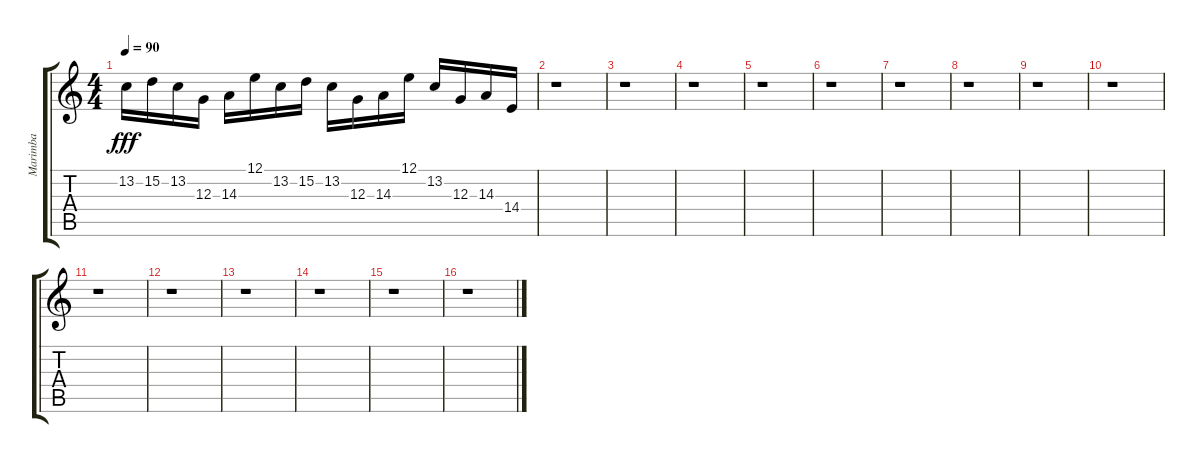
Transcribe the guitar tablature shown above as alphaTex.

\track ("Marimba" "Marimba") {instrument marimba}
\staff {score tabs}
\tuning (E4 B3 G3 D3 A2 E2) {hide}
\ts (4 4)
\tempo 90
\clef g2
\ks c
13.2.16{dy fff} 15.2.16 13.2.16 12.3.16 14.3.16 12.1.16 13.2.16 15.2.16 13.2.16 12.3.16 14.3.16 12.1.16 13.2.16 12.3.16 14.3.16 14.4.16 |
r.1 |
r.1 |
r.1 |
r.1 |
r.1 |
r.1 |
r.1 |
r.1 |
r.1 |
r.1 |
r.1 |
r.1 |
r.1 |
r.1 |
r.1
